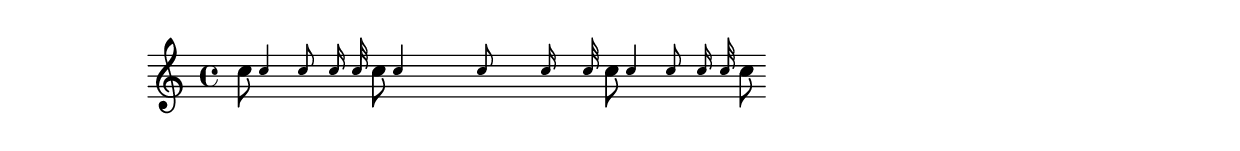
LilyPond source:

%% DO NOT EDIT this file manually; it is automatically
%% generated from LSR http://lsr.dsi.unimi.it
%% Make any changes in LSR itself, or in Documentation/snippets/new/ ,
%% and then run scripts/auxiliar/makelsr.py
%%
%% This file is in the public domain.
\version "2.17.15"

\header {
  lsrtags = "rhythms, tweaks-and-overrides"

  texidoc = "
The space given to grace notes can be adjusted using the
@code{spacing-increment} property of @code{Score.GraceSpacing}.

"
  doctitle = "Adjusting grace note spacing"
} % begin verbatim


graceNotes = {
  \grace { c4 c8 c16 c32 }
  c8
}

\relative c'' {
  c8
  \graceNotes
  \override Score.GraceSpacing.spacing-increment = #2.0
  \graceNotes
  \revert Score.GraceSpacing.spacing-increment
  \graceNotes
}
